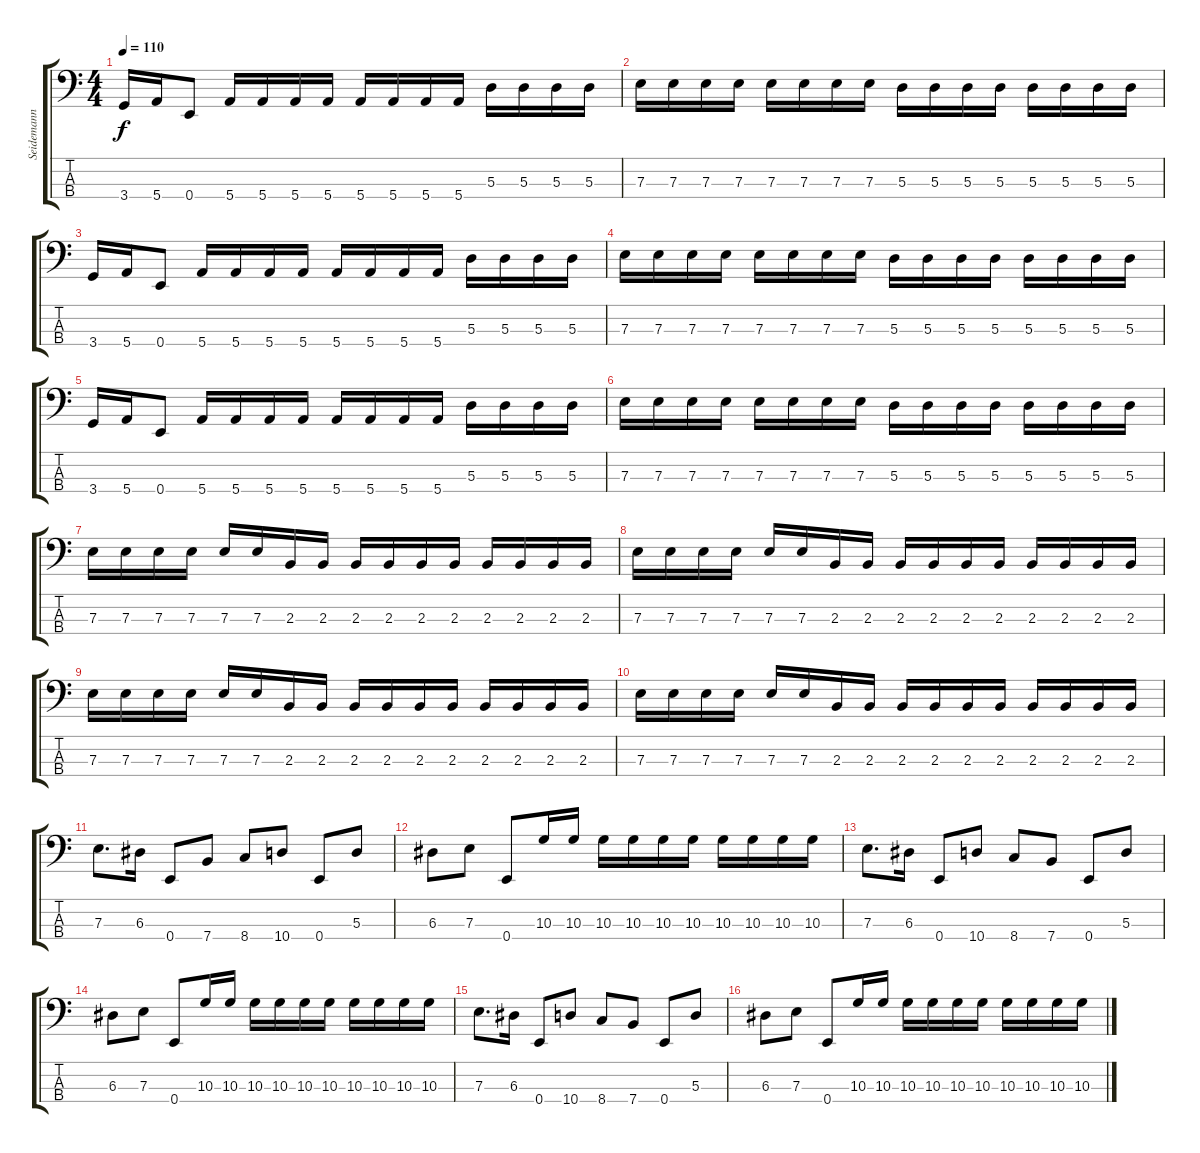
\track ("Seidemann" "Seidemann") {instrument electricbasspick}
\staff {score tabs}
\tuning (G2 D2 A1 E1) {hide}
\ts (4 4)
\tempo 110
\clef f4
\ks c
3.4.16{dy f} 5.4.16 0.4.8 5.4.16 5.4.16 5.4.16 5.4.16 5.4.16 5.4.16 5.4.16 5.4.16 5.3.16 5.3.16 5.3.16 5.3.16 |
7.3.16 7.3.16 7.3.16 7.3.16 7.3.16 7.3.16 7.3.16 7.3.16 5.3.16 5.3.16 5.3.16 5.3.16 5.3.16 5.3.16 5.3.16 5.3.16 |
3.4.16 5.4.16 0.4.8 5.4.16 5.4.16 5.4.16 5.4.16 5.4.16 5.4.16 5.4.16 5.4.16 5.3.16 5.3.16 5.3.16 5.3.16 |
7.3.16 7.3.16 7.3.16 7.3.16 7.3.16 7.3.16 7.3.16 7.3.16 5.3.16 5.3.16 5.3.16 5.3.16 5.3.16 5.3.16 5.3.16 5.3.16 |
3.4.16 5.4.16 0.4.8 5.4.16 5.4.16 5.4.16 5.4.16 5.4.16 5.4.16 5.4.16 5.4.16 5.3.16 5.3.16 5.3.16 5.3.16 |
7.3.16 7.3.16 7.3.16 7.3.16 7.3.16 7.3.16 7.3.16 7.3.16 5.3.16 5.3.16 5.3.16 5.3.16 5.3.16 5.3.16 5.3.16 5.3.16 |
7.3.16 7.3.16 7.3.16 7.3.16 7.3.16 7.3.16 2.3.16 2.3.16 2.3.16 2.3.16 2.3.16 2.3.16 2.3.16 2.3.16 2.3.16 2.3.16 |
7.3.16 7.3.16 7.3.16 7.3.16 7.3.16 7.3.16 2.3.16 2.3.16 2.3.16 2.3.16 2.3.16 2.3.16 2.3.16 2.3.16 2.3.16 2.3.16 |
7.3.16 7.3.16 7.3.16 7.3.16 7.3.16 7.3.16 2.3.16 2.3.16 2.3.16 2.3.16 2.3.16 2.3.16 2.3.16 2.3.16 2.3.16 2.3.16 |
7.3.16 7.3.16 7.3.16 7.3.16 7.3.16 7.3.16 2.3.16 2.3.16 2.3.16 2.3.16 2.3.16 2.3.16 2.3.16 2.3.16 2.3.16 2.3.16 |
7.3.8{d} 6.3.16 0.4.8 7.4.8 8.4.8 10.4.8 0.4.8 5.3.8 |
6.3.8 7.3.8 0.4.8 10.3.16 10.3.16 10.3.16 10.3.16 10.3.16 10.3.16 10.3.16 10.3.16 10.3.16 10.3.16 |
7.3.8{d} 6.3.16 0.4.8 10.4.8 8.4.8 7.4.8 0.4.8 5.3.8 |
6.3.8 7.3.8 0.4.8 10.3.16 10.3.16 10.3.16 10.3.16 10.3.16 10.3.16 10.3.16 10.3.16 10.3.16 10.3.16 |
7.3.8{d} 6.3.16 0.4.8 10.4.8 8.4.8 7.4.8 0.4.8 5.3.8 |
6.3.8 7.3.8 0.4.8 10.3.16 10.3.16 10.3.16 10.3.16 10.3.16 10.3.16 10.3.16 10.3.16 10.3.16 10.3.16
